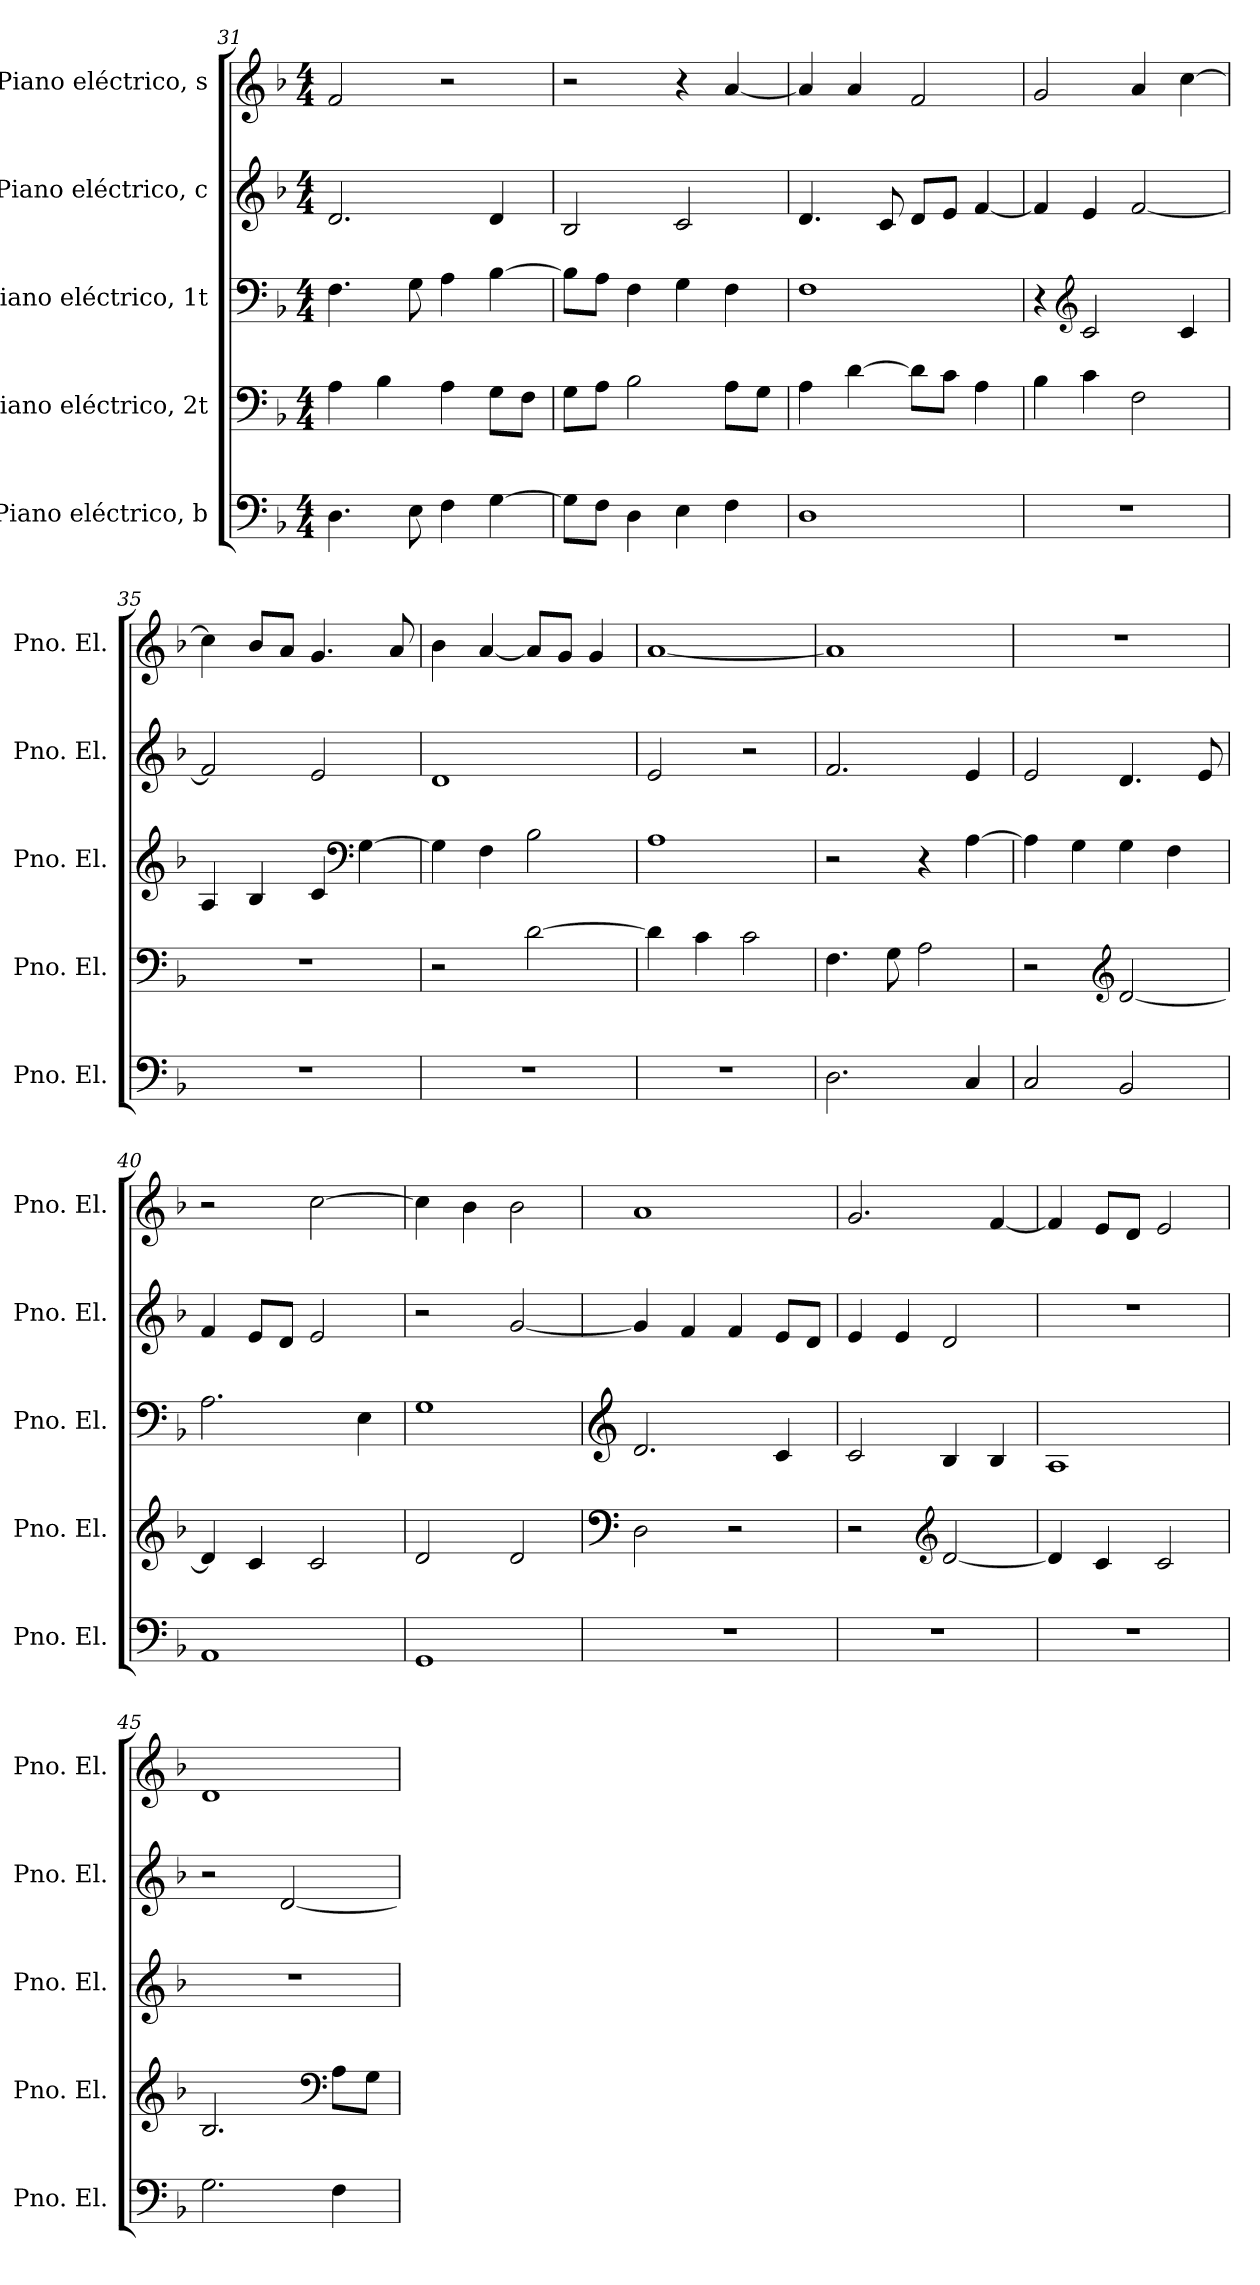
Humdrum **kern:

**kern	**kern	**kern	**kern	**kern
*part5	*part4	*part3	*part2	*part1
*staff5	*staff4	*staff3	*staff2	*staff1
*I"Piano eléctrico, b	*I"Piano eléctrico, 2t	*I"Piano eléctrico, 1t	*I"Piano eléctrico, c	*I"Piano eléctrico, s
*I'Pno. El.	*I'Pno. El.	*I'Pno. El.	*I'Pno. El.	*I'Pno. El.
*clefF4	*clefF4	*clefF4	*clefG2	*clefG2
*k[b-]	*k[b-]	*k[b-]	*k[b-]	*k[b-]
*M4/4	*M4/4	*M4/4	*M4/4	*M4/4
=31	=31	=31	=31	=31
4.D\	4A\	4.F\	2.d/	2f/
.	4B-\	.	.	.
8E\	.	8G\	.	.
4F\	4A\	4A\	.	2r
[4G\	8G\L	[4B-\	4d/	.
.	8F\J	.	.	.
=32	=32	=32	=32	=32
8G\L]	8G\L	8B-\L]	2B-/	2r
8F\J	8A\J	8A\J	.	.
4D\	2B-\	4F\	.	.
4E\	.	4G\	2c/	4r
4F\	8A\L	4F\	.	[4a/
.	8G\J	.	.	.
!!LO:LB:g=z
=33	=33	=33	=33	=33
1D	4A\	1F	4.d/	4a/]
.	[4d\	.	.	4a/
.	.	.	8c/	.
.	8d\L]	.	8d/L	2f/
.	8c\J	.	8e/J	.
.	4A\	.	[4f/	.
=34	=34	=34	=34	=34
1r	4B-\	4r	4f/]	2g/
*	*	*clefG2	*	*
.	4c\	2c/	4e/	.
.	2F\	.	[2f/	4a/
.	.	4c/	.	[4cc\
=35	=35	=35	=35	=35
1r	1r	4A/	2f/]	4cc\]
.	.	4B-/	.	8b-/L
.	.	.	.	8a/J
.	.	4c/	2e/	4.g/
*	*	*clefF4	*	*
.	.	[4G\	.	.
.	.	.	.	8a/
=36	=36	=36	=36	=36
1r	2r	4G\]	1d	4b-\
.	.	4F\	.	[4a/
.	[2d\	2B-\	.	8a/L]
.	.	.	.	8g/J
.	.	.	.	4g/
=37	=37	=37	=37	=37
1r	4d\]	1A	2e/	[1a
.	4c\	.	.	.
.	2c\	.	2r	.
=38	=38	=38	=38	=38
2.D\	4.F\	2r	2.f/	1a]
.	8G\	.	.	.
.	2A\	4r	.	.
4C/	.	[4A\	4e/	.
!!LO:PB:g=z
=39	=39	=39	=39	=39
2C/	2r	4A\]	2e/	1r
.	.	4G\	.	.
*	*clefG2	*	*	*
2BB-/	[2d/	4G\	4.d/	.
.	.	4F\	.	.
.	.	.	8e/	.
=40	=40	=40	=40	=40
1AA	4d/]	2.A\	4f/	2r
.	4c/	.	8e/L	.
.	.	.	8d/J	.
.	2c/	.	2e/	[2cc\
.	.	4E\	.	.
=41	=41	=41	=41	=41
1GG	2d/	1G	2r	4cc\]
.	.	.	.	4b-\
.	2d/	.	[2g/	2b-\
=42	=42	=42	=42	=42
*	*clefF4	*clefG2	*	*
1r	2D\	2.d/	4g/]	1a
.	.	.	4f/	.
.	2r	.	4f/	.
.	.	4c/	8e/L	.
.	.	.	8d/J	.
=43	=43	=43	=43	=43
1r	2r	2c/	4e/	2.g/
.	.	.	4e/	.
*	*clefG2	*	*	*
.	[2d/	4B-/	2d/	.
.	.	4B-/	.	[4f/
=44	=44	=44	=44	=44
1r	4d/]	1A	1r	4f/]
.	4c/	.	.	8e/L
.	.	.	.	8d/J
.	2c/	.	.	2e/
=45	=45	=45	=45	=45
2.G\	2.B-/	1r	2r	1d
.	.	.	[2d/	.
*	*clefF4	*	*	*
4F\	8A\L	.	.	.
.	8G\J	.	.	.
=	=	=	=	=
*-	*-	*-	*-	*-
